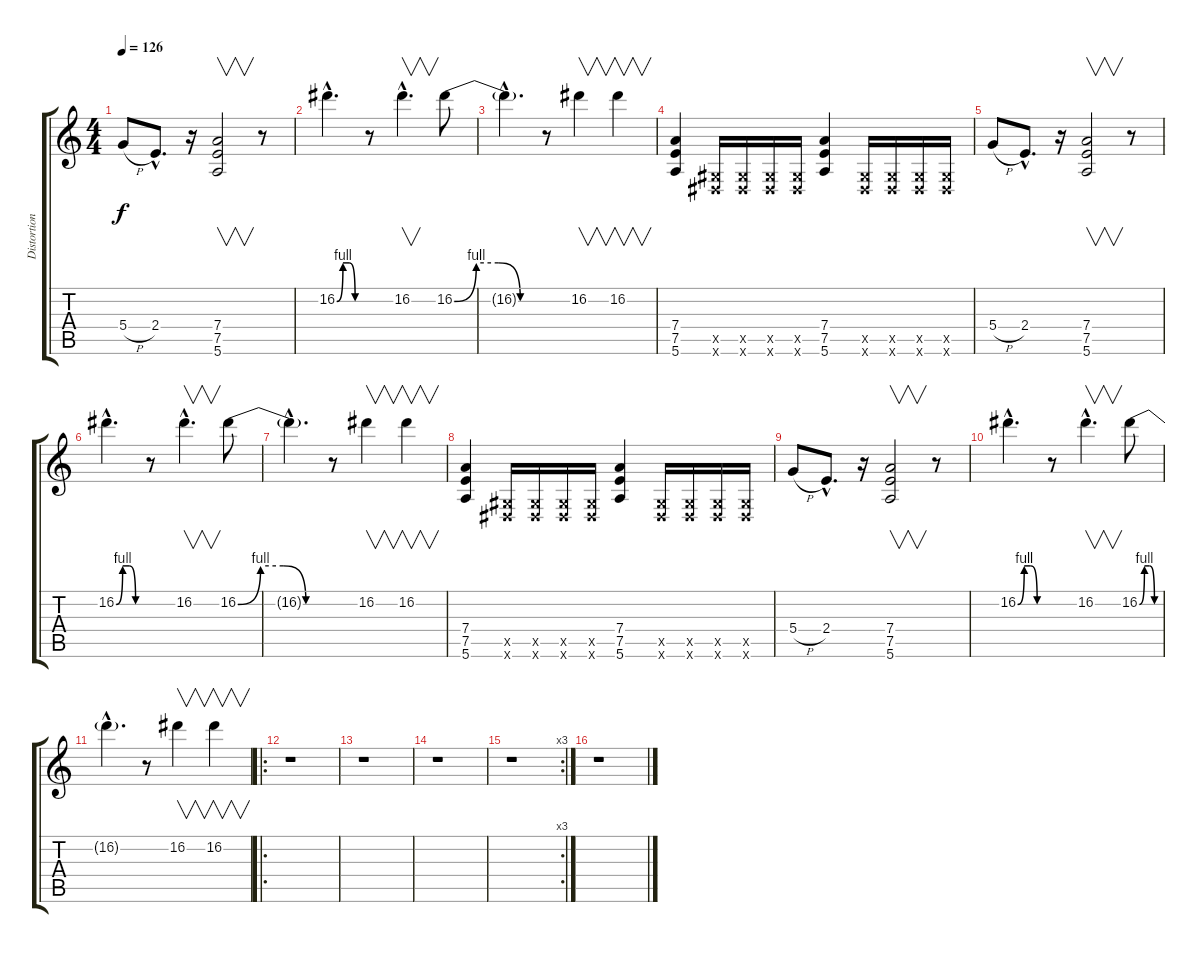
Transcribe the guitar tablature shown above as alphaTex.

\track ("Distortion Guitar" "Distortion") {instrument distortionguitar}
\staff {score tabs}
\tuning (E4 B3 G3 D3 A2 E2) {hide}
\ts (4 4)
\tempo 126
\clef g2
\ks c
5.4{h}.8{dy f} 2.4{hac}.8{d} r.16 (7.4 7.5 5.6).2{v} r.8 |
16.2{be (custom 0 0 15 4 30 4 45 0 60 0) hac}.4{d} r.8 16.2{hac}.4{v d} 16.2{be (custom 0 0 15 4 30 4 45 0 60 0)}.8 |
16.2{hac t}.4{d} r.8 16.2.4{v} 16.2.4{v} |
(7.4 7.5 5.6).4 (-1.5{x} -1.6{x}).16 (-1.5{x} -1.6{x}).16 (-1.5{x} -1.6{x}).16 (-1.5{x} -1.6{x}).16 (7.4 7.5 5.6).4 (-1.5{x} -1.6{x}).16 (-1.5{x} -1.6{x}).16 (-1.5{x} -1.6{x}).16 (-1.5{x} -1.6{x}).16 |
5.4{h}.8 2.4{hac}.8{d} r.16 (7.4 7.5 5.6).2{v} r.8 |
16.2{be (custom 0 0 15 4 30 4 45 0 60 0) hac}.4{d} r.8 16.2{hac}.4{v d} 16.2{be (custom 0 0 15 4 30 4 45 0 60 0)}.8 |
16.2{hac t}.4{d} r.8 16.2.4{v} 16.2.4{v} |
(7.4 7.5 5.6).4 (-1.5{x} -1.6{x}).16 (-1.5{x} -1.6{x}).16 (-1.5{x} -1.6{x}).16 (-1.5{x} -1.6{x}).16 (7.4 7.5 5.6).4 (-1.5{x} -1.6{x}).16 (-1.5{x} -1.6{x}).16 (-1.5{x} -1.6{x}).16 (-1.5{x} -1.6{x}).16 |
5.4{h}.8 2.4{hac}.8{d} r.16 (7.4 7.5 5.6).2{v} r.8 |
16.2{be (custom 0 0 15 4 30 4 45 0 60 0) hac}.4{d} r.8 16.2{hac}.4{v d} 16.2{be (custom 0 0 15 4 30 4 45 0 60 0)}.8 |
16.2{hac t}.4{d} r.8 16.2.4{v} 16.2.4{v} |
\ro
r.1 |
r.1 |
r.1 |
\rc 3
r.1 |
r.1
